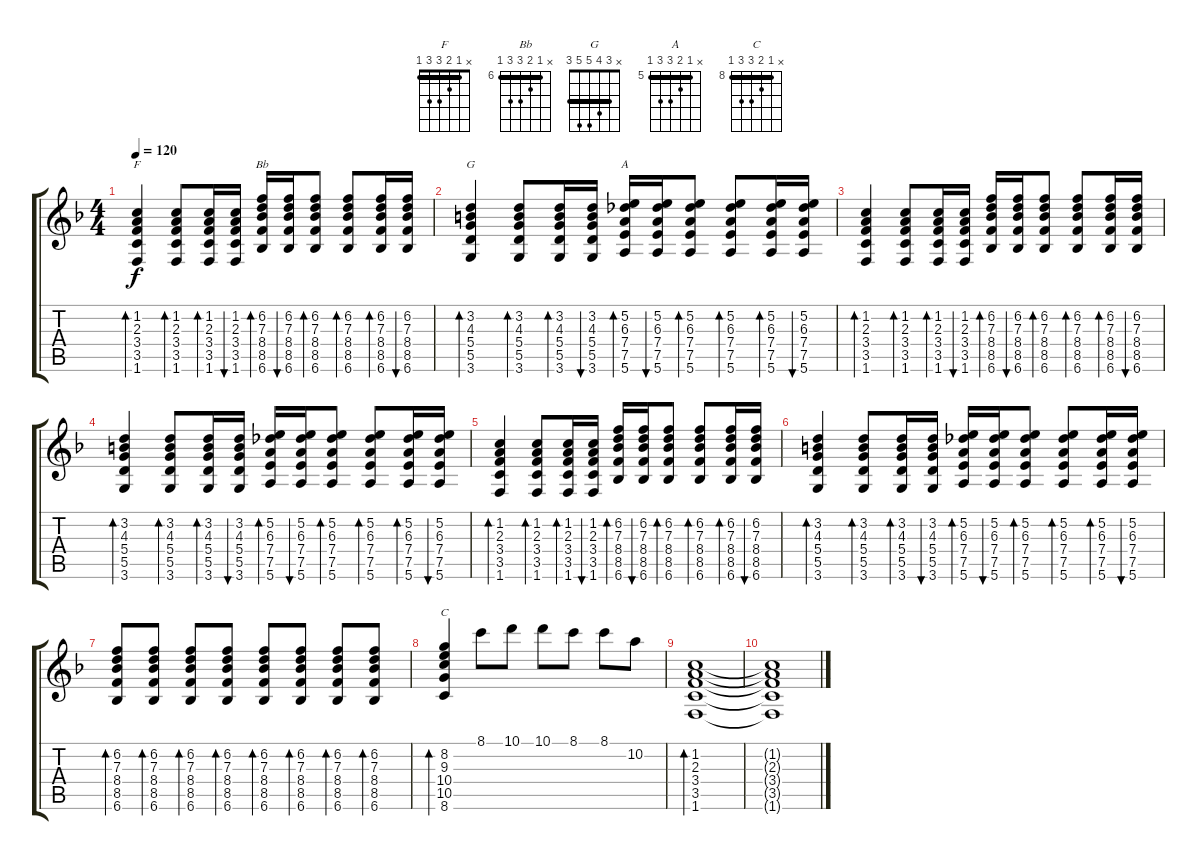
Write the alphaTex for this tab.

\track "" {instrument distortionguitar}
\staff {score tabs}
\tuning (E4 B3 G3 D3 A2 E2) {hide}
\chord ("F" x 1 2 3 3 1) {barre 1}
\chord ("Bb" x 6 7 8 8 6) {firstfret 6 barre 6}
\chord ("G" x 3 4 5 5 3) {barre 3}
\chord ("A" x 5 6 7 7 5) {firstfret 5 barre 5}
\chord ("C" x 8 9 10 10 8) {firstfret 8 barre 8}
\ts (4 4)
\tempo 120
\clef g2
\ks f
(1.2 2.3 3.4 3.5 1.6).4{bd 30 ch "F" dy f} (1.2 2.3 3.4 3.5 1.6).8{bd 30} (1.2 2.3 3.4 3.5 1.6).16{bd 30} (1.2 2.3 3.4 3.5 1.6).16{bu 30} (6.2 7.3 8.4 8.5 6.6).16{bd 30 ch "Bb"} (6.2 7.3 8.4 8.5 6.6).16{bu 30} (6.2 7.3 8.4 8.5 6.6).8{bd 30} (6.2 7.3 8.4 8.5 6.6).8{bd 30} (6.2 7.3 8.4 8.5 6.6).16{bd 30} (6.2 7.3 8.4 8.5 6.6).16{bu 30} |
(3.2 4.3 5.4 5.5 3.6).4{bd 30 ch "G"} (3.2 4.3 5.4 5.5 3.6).8{bd 30} (3.2 4.3 5.4 5.5 3.6).16{bd 30} (3.2 4.3 5.4 5.5 3.6).16{bu 30} (5.2 6.3 7.4 7.5 5.6).16{bd 30 ch "A"} (5.2 6.3 7.4 7.5 5.6).16{bu 30} (5.2 6.3 7.4 7.5 5.6).8{bd 30} (5.2 6.3 7.4 7.5 5.6).8{bd 30} (5.2 6.3 7.4 7.5 5.6).16{bd 30} (5.2 6.3 7.4 7.5 5.6).16{bu 30} |
(1.2 2.3 3.4 3.5 1.6).4{bd 30} (1.2 2.3 3.4 3.5 1.6).8{bd 30} (1.2 2.3 3.4 3.5 1.6).16{bd 30} (1.2 2.3 3.4 3.5 1.6).16{bu 30} (6.2 7.3 8.4 8.5 6.6).16{bd 30} (6.2 7.3 8.4 8.5 6.6).16{bu 30} (6.2 7.3 8.4 8.5 6.6).8{bd 30} (6.2 7.3 8.4 8.5 6.6).8{bd 30} (6.2 7.3 8.4 8.5 6.6).16{bd 30} (6.2 7.3 8.4 8.5 6.6).16{bu 30} |
(3.2 4.3 5.4 5.5 3.6).4{bd 30} (3.2 4.3 5.4 5.5 3.6).8{bd 30} (3.2 4.3 5.4 5.5 3.6).16{bd 30} (3.2 4.3 5.4 5.5 3.6).16{bu 30} (5.2 6.3 7.4 7.5 5.6).16{bd 30} (5.2 6.3 7.4 7.5 5.6).16{bu 30} (5.2 6.3 7.4 7.5 5.6).8{bd 30} (5.2 6.3 7.4 7.5 5.6).8{bd 30} (5.2 6.3 7.4 7.5 5.6).16{bd 30} (5.2 6.3 7.4 7.5 5.6).16{bu 30} |
(1.2 2.3 3.4 3.5 1.6).4{bd 30} (1.2 2.3 3.4 3.5 1.6).8{bd 30} (1.2 2.3 3.4 3.5 1.6).16{bd 30} (1.2 2.3 3.4 3.5 1.6).16{bu 30} (6.2 7.3 8.4 8.5 6.6).16{bd 30} (6.2 7.3 8.4 8.5 6.6).16{bu 30} (6.2 7.3 8.4 8.5 6.6).8{bd 30} (6.2 7.3 8.4 8.5 6.6).8{bd 30} (6.2 7.3 8.4 8.5 6.6).16{bd 30} (6.2 7.3 8.4 8.5 6.6).16{bu 30} |
(3.2 4.3 5.4 5.5 3.6).4{bd 30} (3.2 4.3 5.4 5.5 3.6).8{bd 30} (3.2 4.3 5.4 5.5 3.6).16{bd 30} (3.2 4.3 5.4 5.5 3.6).16{bu 30} (5.2 6.3 7.4 7.5 5.6).16{bd 30} (5.2 6.3 7.4 7.5 5.6).16{bu 30} (5.2 6.3 7.4 7.5 5.6).8{bd 30} (5.2 6.3 7.4 7.5 5.6).8{bd 30} (5.2 6.3 7.4 7.5 5.6).16{bd 30} (5.2 6.3 7.4 7.5 5.6).16{bu 30} |
(6.2 7.3 8.4 8.5 6.6).8{bd 30} (6.2 7.3 8.4 8.5 6.6).8{bd 30} (6.2 7.3 8.4 8.5 6.6).8{bd 30} (6.2 7.3 8.4 8.5 6.6).8{bd 30} (6.2 7.3 8.4 8.5 6.6).8{bd 30} (6.2 7.3 8.4 8.5 6.6).8{bd 30} (6.2 7.3 8.4 8.5 6.6).8{bd 30} (6.2 7.3 8.4 8.5 6.6).8{bd 30} |
(8.2 9.3 10.4 10.5 8.6).4{bd 30 ch "C"} 8.1.8 10.1.8 10.1.8 8.1.8 8.1.8 10.2.8 |
(1.2 2.3 3.4 3.5 1.6).1{bd 30} |
(1.2{t} 2.3{t} 3.4{t} 3.5{t} 1.6{t}).1
